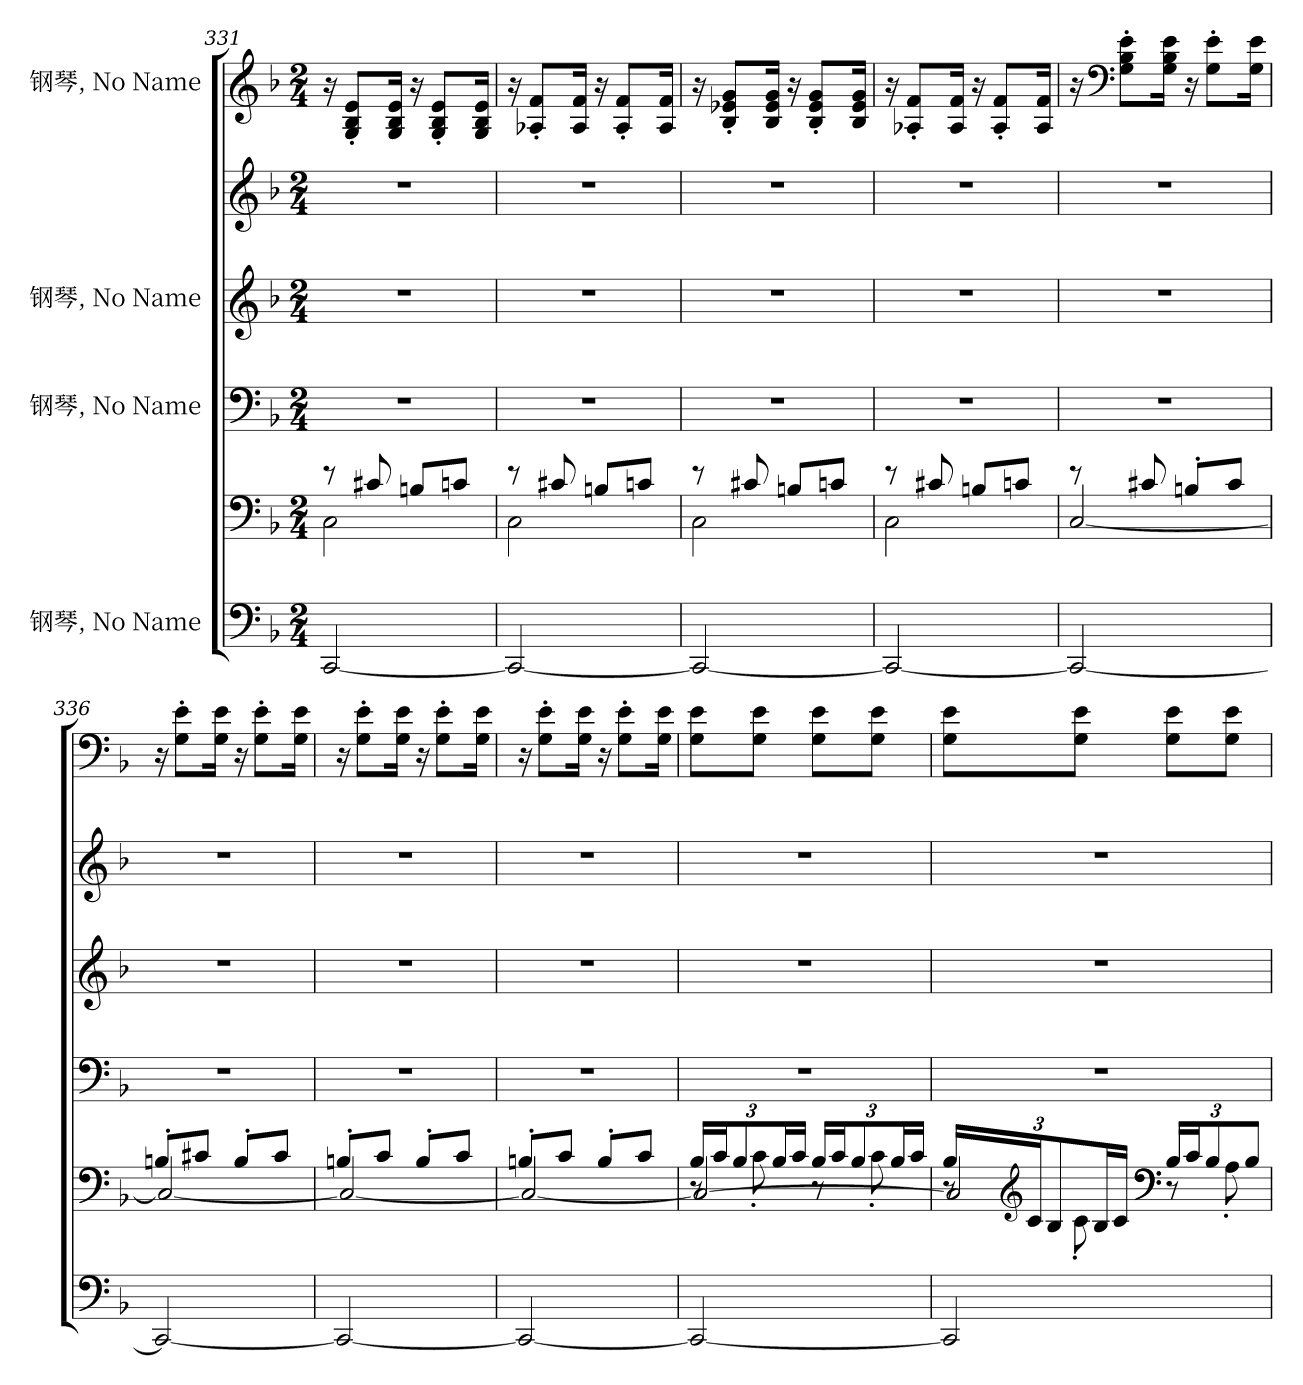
**kern	**kern	**kern	**kern	**kern	**kern
*part4	*part4	*part3	*part2	*part2	*part1
*staff6	*staff5	*staff4	*staff3	*staff2	*staff1
*I"钢琴, No Name	*	*I"钢琴, No Name	*I"钢琴, No Name	*	*I"钢琴, No Name
*clefF4	*clefF4	*clefF4	*clefG2	*clefG2	*clefG2
*k[b-]	*k[b-]	*k[b-]	*k[b-]	*k[b-]	*k[b-]
*M2/4	*M2/4	*M2/4	*M2/4	*M2/4	*M2/4
*MM111	*MM111	*MM111	*MM111	*MM111	*MM111
=331	=331	=331	=331	=331	=331
*	*^	*	*	*	*
[2CC/	8r	2C\	2r	2r	2r	16r
.	.	.	.	.	.	8G/' 8B-/' 8e/'L
.	8c#X/	.	.	.	.	.
.	.	.	.	.	.	16G/ 16B-/ 16e/Jk
.	8Bn/L	.	.	.	.	16r
.	.	.	.	.	.	8G/' 8B-/' 8e/'L
.	8cn/J	.	.	.	.	.
.	.	.	.	.	.	16G/ 16B-/ 16e/Jk
!!LO:LB:g=z
=332	=332	=332	=332	=332	=332	=332
2CC/_	8r	2C\	2r	2r	2r	16r
.	.	.	.	.	.	8A-X/' 8f/'L
.	8c#X/	.	.	.	.	.
.	.	.	.	.	.	16A-/ 16f/Jk
.	8Bn/L	.	.	.	.	16r
.	.	.	.	.	.	8A-/' 8f/'L
.	8cn/J	.	.	.	.	.
.	.	.	.	.	.	16A-/ 16f/Jk
=333	=333	=333	=333	=333	=333	=333
2CC/_	8r	2C\	2r	2r	2r	16r
.	.	.	.	.	.	8B-/' 8e-X/' 8g/'L
.	8c#X/	.	.	.	.	.
.	.	.	.	.	.	16B-/ 16e-/ 16g/Jk
.	8Bn/L	.	.	.	.	16r
.	.	.	.	.	.	8B-/' 8e-/' 8g/'L
.	8cn/J	.	.	.	.	.
.	.	.	.	.	.	16B-/ 16e-/ 16g/Jk
=334	=334	=334	=334	=334	=334	=334
2CC/_	8r	2C\	2r	2r	2r	16r
.	.	.	.	.	.	8A-X/' 8f/'L
.	8c#X/	.	.	.	.	.
.	.	.	.	.	.	16A-/ 16f/Jk
.	8Bn/L	.	.	.	.	16r
.	.	.	.	.	.	8A-/' 8f/'L
.	8cn/J	.	.	.	.	.
*	*	*	*	*	*	*MM109
.	.	.	.	.	.	16A-/ 16f/Jk
=335	=335	=335	=335	=335	=335	=335
*	*	*	*	*	*	*MM111
2CC/_	8r	[2C/	2r	2r	2r	16r
*	*	*	*	*	*	*clefF4
.	.	.	.	.	.	8G\' 8B-\' 8e\'L
.	8c#X/	.	.	.	.	.
.	.	.	.	.	.	16G\ 16B-\ 16e\Jk
.	8Bn'/L	.	.	.	.	16r
.	.	.	.	.	.	8G\' 8e\'L
.	8c#/J	.	.	.	.	.
.	.	.	.	.	.	16G\ 16e\Jk
!!LO:PB:g=z
=336	=336	=336	=336	=336	=336	=336
2CC/_	8Bn'/L	2C/_	2r	2r	2r	16r
.	.	.	.	.	.	8G\' 8e\'L
.	8c#X/J	.	.	.	.	.
.	.	.	.	.	.	16G\ 16e\Jk
.	8B'/L	.	.	.	.	16r
.	.	.	.	.	.	8G\' 8e\'L
.	8c#/J	.	.	.	.	.
.	.	.	.	.	.	16G\ 16e\Jk
=337	=337	=337	=337	=337	=337	=337
2CC/_	8Bn'/L	2C/_	2r	2r	2r	16r
.	.	.	.	.	.	8G\' 8e\'L
.	8c/J	.	.	.	.	.
.	.	.	.	.	.	16G\ 16e\Jk
.	8B'/L	.	.	.	.	16r
.	.	.	.	.	.	8G\' 8e\'L
.	8c/J	.	.	.	.	.
.	.	.	.	.	.	16G\ 16e\Jk
=338	=338	=338	=338	=338	=338	=338
2CC/_	8Bn'/L	2C/_	2r	2r	2r	16r
.	.	.	.	.	.	8G\' 8e\'L
.	8c/J	.	.	.	.	.
.	.	.	.	.	.	16G\ 16e\Jk
.	8B'/L	.	.	.	.	16r
.	.	.	.	.	.	8G\' 8e\'L
.	8c/J	.	.	.	.	.
*	*	*	*	*	*	*MM109
.	.	.	.	.	.	16G\ 16e\Jk
*	*v	*v	*	*	*	*
=339	=339	=339	=339	=339	=339
*	*Xbrackettup	*	*	*	*
*	*	*	*	*	*MM111
*	*^	*	*	*	*
*	*	*^	*	*	*	*
2CC/_	24B-/LL	8r	2C/_	2r	2r	2r	8G\ 8e\L
.	24c/J	.	.	.	.	.	.
.	12B-/	.	.	.	.	.	.
.	.	8c'\	.	.	.	.	8G\ 8e\J
.	24B-/L	.	.	.	.	.	.
.	24c/JJ	.	.	.	.	.	.
.	24B-/LL	8r	.	.	.	.	8G\ 8e\L
.	24c/J	.	.	.	.	.	.
.	12B-/	.	.	.	.	.	.
.	.	8c'\	.	.	.	.	8G\ 8e\J
.	24B-/L	.	.	.	.	.	.
.	24c/JJ	.	.	.	.	.	.
!!LO:LB:g=z
=340	=340	=340	=340	=340	=340	=340	=340
2CC/]	24B-/LL	8r	2C/]	2r	2r	2r	8G\ 8e\L
*	*clefG2	*	*	*	*	*	*
.	24c/J	.	.	.	.	.	.
.	12B-/	.	.	.	.	.	.
.	.	8c'\	.	.	.	.	8G\ 8e\J
.	24B-/L	.	.	.	.	.	.
.	24c/JJ	.	.	.	.	.	.
*	*clefF4	*	*	*	*	*	*
.	24B-/LL	8r	.	.	.	.	8G\ 8e\L
.	24c/J	.	.	.	.	.	.
.	12B-/	.	.	.	.	.	.
*	*	*	*	*	*	*	*MM105
.	.	8A'\	.	.	.	.	8G\ 8e\J
.	12B-/J	.	.	.	.	.	.
*	*v	*v	*v	*	*	*	*
=	=	=	=	=	=
*-	*-	*-	*-	*-	*-
